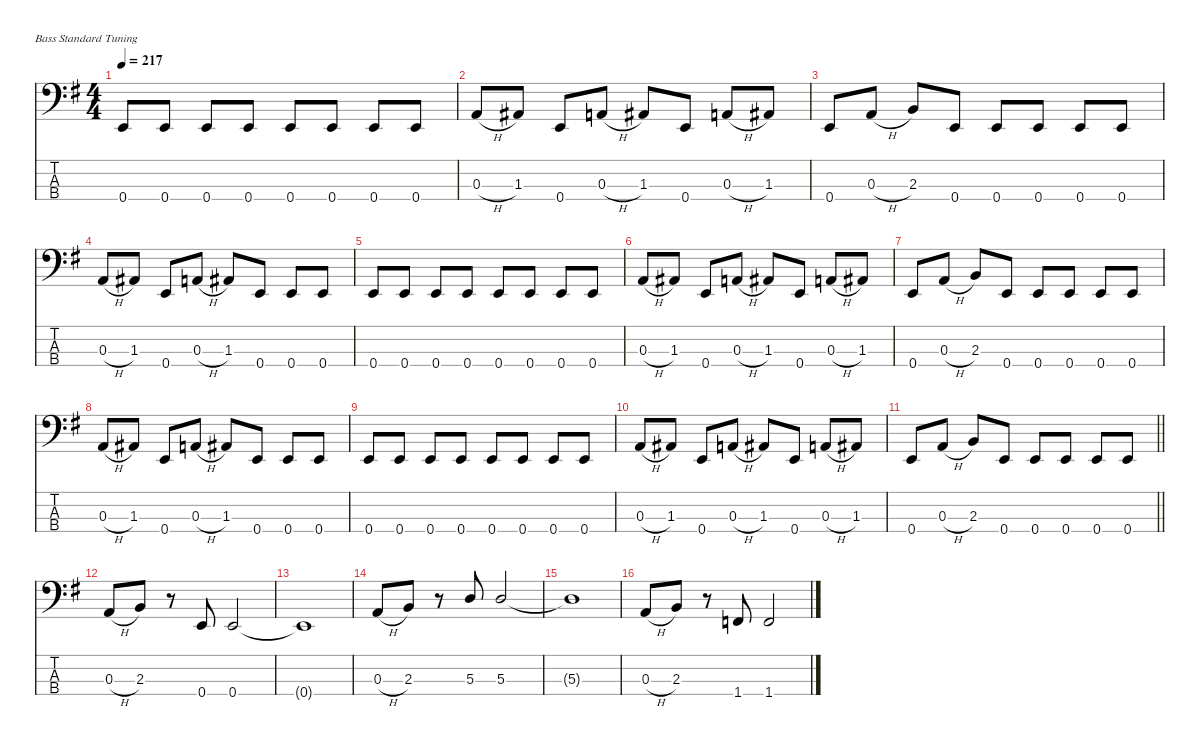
\defaultSystemsLayout 4
\hideDynamics
\bracketExtendMode nobrackets
\singleTrackTrackNamePolicy hidden
\multiTrackTrackNamePolicy hidden
\firstSystemTrackNameMode fullname
\firstSystemTrackNameOrientation horizontal
\otherSystemsTrackNameOrientation horizontal
\track ("Cliff Burton" "el.bs.") {defaultSystemsLayout 8 instrument electricbassfinger}
\staff {score tabs}
\tuning (G2 D2 A1 E1)
\ts (4 4)
\tempo 217
\clef f4
\ks eminor
0.4{acc forcenatural}.8{dy f beam Up} 0.4{acc forcenatural}.8{beam Up} 0.4{acc forcenatural}.8{beam Up} 0.4{acc forcenatural}.8{beam Up} 0.4{acc forcenatural}.8{beam Up} 0.4{acc forcenatural}.8{beam Up} 0.4{acc forcenatural}.8{beam Up} 0.4{acc forcenatural}.8{beam Up} |
0.3{h acc forcenatural}.8{beam Up} 1.3{acc #}.8{beam Up} 0.4{acc forcenatural}.8{dy mf beam Up} 0.3{h acc forcenatural}.8{dy f beam Up} 1.3{acc #}.8{beam Up} 0.4{acc forcenatural}.8{dy mf beam Up} 0.3{h acc forcenatural}.8{dy f beam Up} 1.3{acc #}.8{beam Up} |
0.4{acc forcenatural}.8{dy mf beam Up} 0.3{h acc forcenatural}.8{dy f beam Up} 2.3{acc forcenatural}.8{beam Up} 0.4{acc forcenatural}.8{beam Up} 0.4{acc forcenatural}.8{beam Up} 0.4{acc forcenatural}.8{beam Up} 0.4{acc forcenatural}.8{beam Up} 0.4{acc forcenatural}.8{beam Up} |
0.3{h acc forcenatural}.8{beam Up} 1.3{acc #}.8{beam Up} 0.4{acc forcenatural}.8{dy mf beam Up} 0.3{h acc forcenatural}.8{dy f beam Up} 1.3{acc #}.8{beam Up} 0.4{acc forcenatural}.8{beam Up} 0.4{acc forcenatural}.8{beam Up} 0.4{acc forcenatural}.8{beam Up} |
0.4{acc forcenatural}.8{beam Up} 0.4{acc forcenatural}.8{beam Up} 0.4{acc forcenatural}.8{beam Up} 0.4{acc forcenatural}.8{beam Up} 0.4{acc forcenatural}.8{beam Up} 0.4{acc forcenatural}.8{beam Up} 0.4{acc forcenatural}.8{beam Up} 0.4{acc forcenatural}.8{beam Up} |
0.3{h acc forcenatural}.8{beam Up} 1.3{acc #}.8{beam Up} 0.4{acc forcenatural}.8{dy mf beam Up} 0.3{h acc forcenatural}.8{dy f beam Up} 1.3{acc #}.8{beam Up} 0.4{acc forcenatural}.8{dy mf beam Up} 0.3{h acc forcenatural}.8{dy f beam Up} 1.3{acc #}.8{beam Up} |
0.4{acc forcenatural}.8{dy mf beam Up} 0.3{h acc forcenatural}.8{dy f beam Up} 2.3{acc forcenatural}.8{beam Up} 0.4{acc forcenatural}.8{beam Up} 0.4{acc forcenatural}.8{beam Up} 0.4{acc forcenatural}.8{beam Up} 0.4{acc forcenatural}.8{beam Up} 0.4{acc forcenatural}.8{beam Up} |
0.3{h acc forcenatural}.8{beam Up} 1.3{acc #}.8{beam Up} 0.4{acc forcenatural}.8{dy mf beam Up} 0.3{h acc forcenatural}.8{dy f beam Up} 1.3{acc #}.8{beam Up} 0.4{acc forcenatural}.8{beam Up} 0.4{acc forcenatural}.8{beam Up} 0.4{acc forcenatural}.8{beam Up} |
0.4{acc forcenatural}.8{beam Up} 0.4{acc forcenatural}.8{beam Up} 0.4{acc forcenatural}.8{beam Up} 0.4{acc forcenatural}.8{beam Up} 0.4{acc forcenatural}.8{beam Up} 0.4{acc forcenatural}.8{beam Up} 0.4{acc forcenatural}.8{beam Up} 0.4{acc forcenatural}.8{beam Up} |
0.3{h acc forcenatural}.8{beam Up} 1.3{acc #}.8{beam Up} 0.4{acc forcenatural}.8{dy mf beam Up} 0.3{h acc forcenatural}.8{dy f beam Up} 1.3{acc #}.8{beam Up} 0.4{acc forcenatural}.8{dy mf beam Up} 0.3{h acc forcenatural}.8{dy f beam Up} 1.3{acc #}.8{beam Up} |
\barLineRight lightlight
0.4{acc forcenatural}.8{dy mf beam Up} 0.3{h acc forcenatural}.8{dy f beam Up} 2.3{acc forcenatural}.8{beam Up} 0.4{acc forcenatural}.8{beam Up} 0.4{acc forcenatural}.8{beam Up} 0.4{acc forcenatural}.8{beam Up} 0.4{acc forcenatural}.8{beam Up} 0.4{acc forcenatural}.8{beam Up} |
0.3{h acc forcenatural}.8{beam Up} 2.3{acc forcenatural}.8{beam Up} r.8{beam Up} 0.4{acc forcenatural}.8{beam Up} 0.4{acc forcenatural}.2{beam Up} |
0.4{t acc forcenatural}.1{beam Up} |
0.3{h acc forcenatural}.8{beam Up} 2.3{acc forcenatural}.8{beam Up} r.8{beam Up} 5.3{acc forcenatural}.8{beam Up} 5.3{acc forcenatural}.2{beam Up} |
5.3{t acc forcenatural}.1{beam Down} |
0.3{h acc forcenatural}.8{beam Up} 2.3{acc forcenatural}.8{beam Up} r.8{beam Up} 1.4{acc forcenatural}.8{beam Up} 1.4{acc forcenatural}.2{beam Up}
